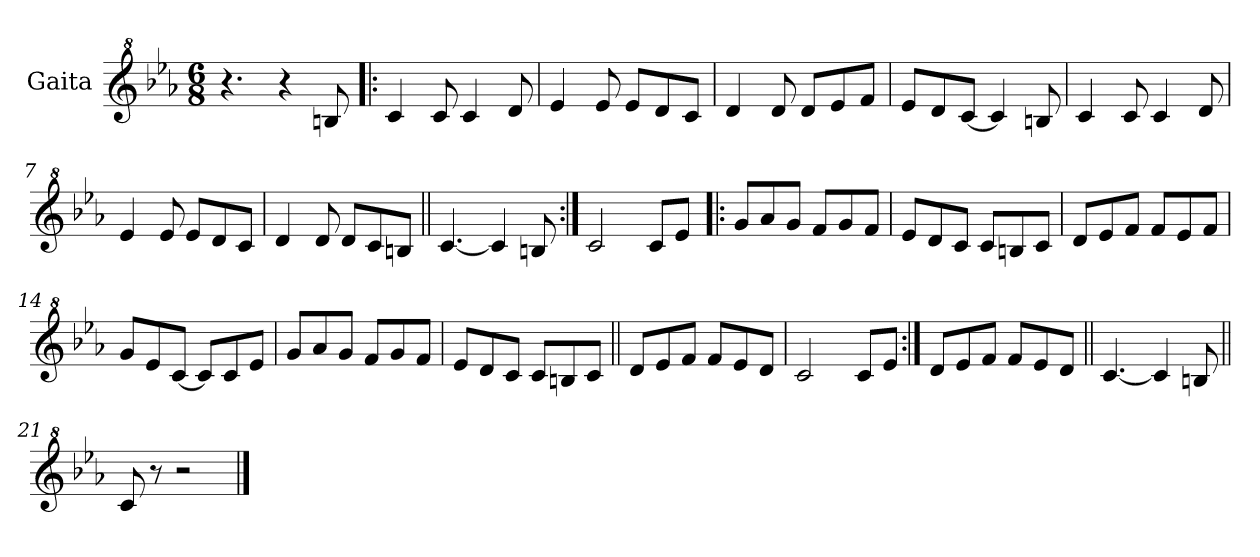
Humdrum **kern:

**kern
*part1
*staff1
*I"Gaita
*clefG^2
*k[b-e-a-]
*E-:
*M6/8
*MM204
=1
4.r
4r
8bn/
=2!|:
4cc/
8cc/
4cc/
8dd/
=3
4ee-/
8ee-/
8ee-/L
8dd/
8cc/J
=4
4dd/
8dd/
8dd/L
8ee-/
8ff/J
=5
8ee-/L
8dd/
[8cc/J
4cc/]
8bn/
=6
4cc/
8cc/
4cc/
8dd/
=7
4ee-/
8ee-/
8ee-/L
8dd/
8cc/J
!!LO:LB:g=z
=8
4dd/
8dd/
8dd/L
8cc/
8bn/J
=9||
[4.cc/
4cc/]
8bn/
=10:|!
2cc/
8cc/L
8ee-/J
=11!|:
8gg/L
8aa-/
8gg/J
8ff/L
8gg/
8ff/J
=12
8ee-/L
8dd/
8cc/J
8cc/L
8bn/
8cc/J
=13
8dd/L
8ee-/
8ff/J
8ff/L
8ee-/
8ff/J
=14
8gg/L
8ee-/
[8cc/J
8cc/L]
8cc/
8ee-/J
!!LO:LB:g=z
=15
8gg/L
8aa-/
8gg/J
8ff/L
8gg/
8ff/J
=16
8ee-/L
8dd/
8cc/J
8cc/L
8bn/
8cc/J
=17||
8dd/L
8ee-/
8ff/J
8ff/L
8ee-/
8dd/J
=18
2cc/
8cc/L
8ee-/J
=19:|!
8dd/L
8ee-/
8ff/J
8ff/L
8ee-/
8dd/J
=20||
[4.cc/
4cc/]
8bn/
=21||
8cc/
8r
2r
==
*-
